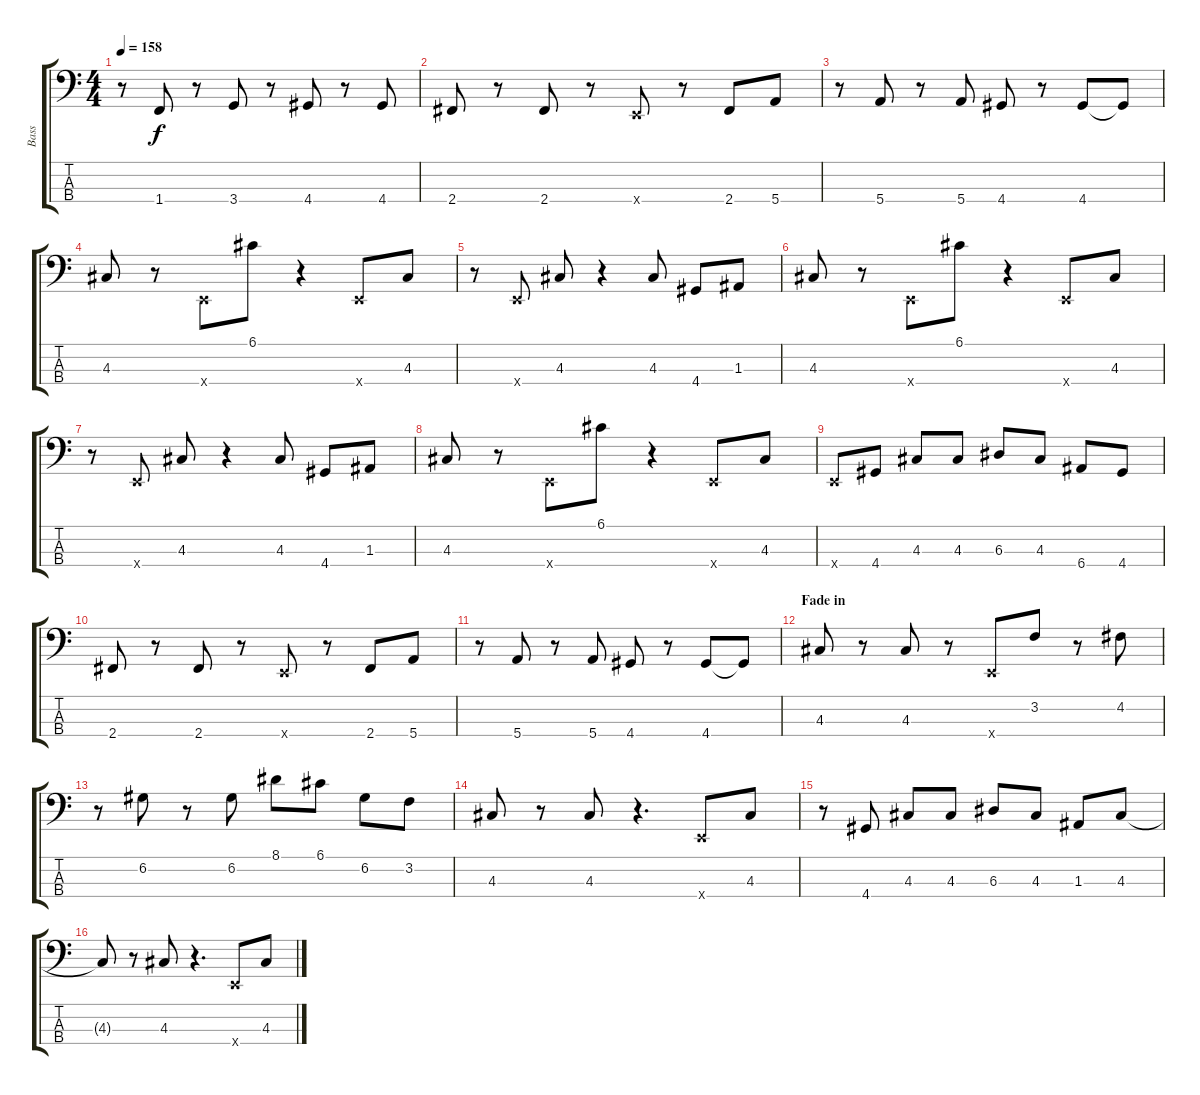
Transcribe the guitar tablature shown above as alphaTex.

\track ("Bass" "Bass") {instrument electricbassfinger}
\staff {score tabs}
\tuning (G2 D2 A1 E1) {hide}
\ts (4 4)
\tempo 158
\clef f4
\ks c
r.8{dy f} 1.4.8 r.8 3.4.8 r.8 4.4.8 r.8 4.4.8 |
2.4.8 r.8 2.4.8 r.8 0.4{x}.8 r.8 2.4.8 5.4.8 |
r.8 5.4.8 r.8 5.4.8 4.4.8 r.8 4.4.8 4.4{t}.8 |
4.3.8 r.8 0.4{x}.8 6.1.8 r.4 0.4{x}.8 4.3.8 |
r.8 0.4{x}.8 4.3.8 r.4 4.3.8 4.4.8 1.3.8 |
4.3.8 r.8 0.4{x}.8 6.1.8 r.4 0.4{x}.8 4.3.8 |
r.8 0.4{x}.8 4.3.8 r.4 4.3.8 4.4.8 1.3.8 |
4.3.8 r.8 0.4{x}.8 6.1.8 r.4 0.4{x}.8 4.3.8 |
0.4{x}.8 4.4.8 4.3.8 4.3.8 6.3.8 4.3.8 6.4.8 4.4.8 |
2.4.8 r.8 2.4.8 r.8 0.4{x}.8 r.8 2.4.8 5.4.8 |
r.8 5.4.8 r.8 5.4.8 4.4.8 r.8 4.4.8 4.4{t}.8 |
\section ("" "Fade in")
4.3.8 r.8 4.3.8 r.8 0.4{x}.8 3.2.8 r.8 4.2.8 |
r.8 6.2.8 r.8 6.2.8 8.1.8 6.1.8 6.2.8 3.2.8 |
4.3.8 r.8 4.3.8 r.4{d} 0.4{x}.8 4.3.8 |
r.8 4.4.8 4.3.8 4.3.8 6.3.8 4.3.8 1.3.8 4.3.8 |
4.3{t}.8 r.8 4.3.8 r.4{d} 0.4{x}.8 4.3.8
